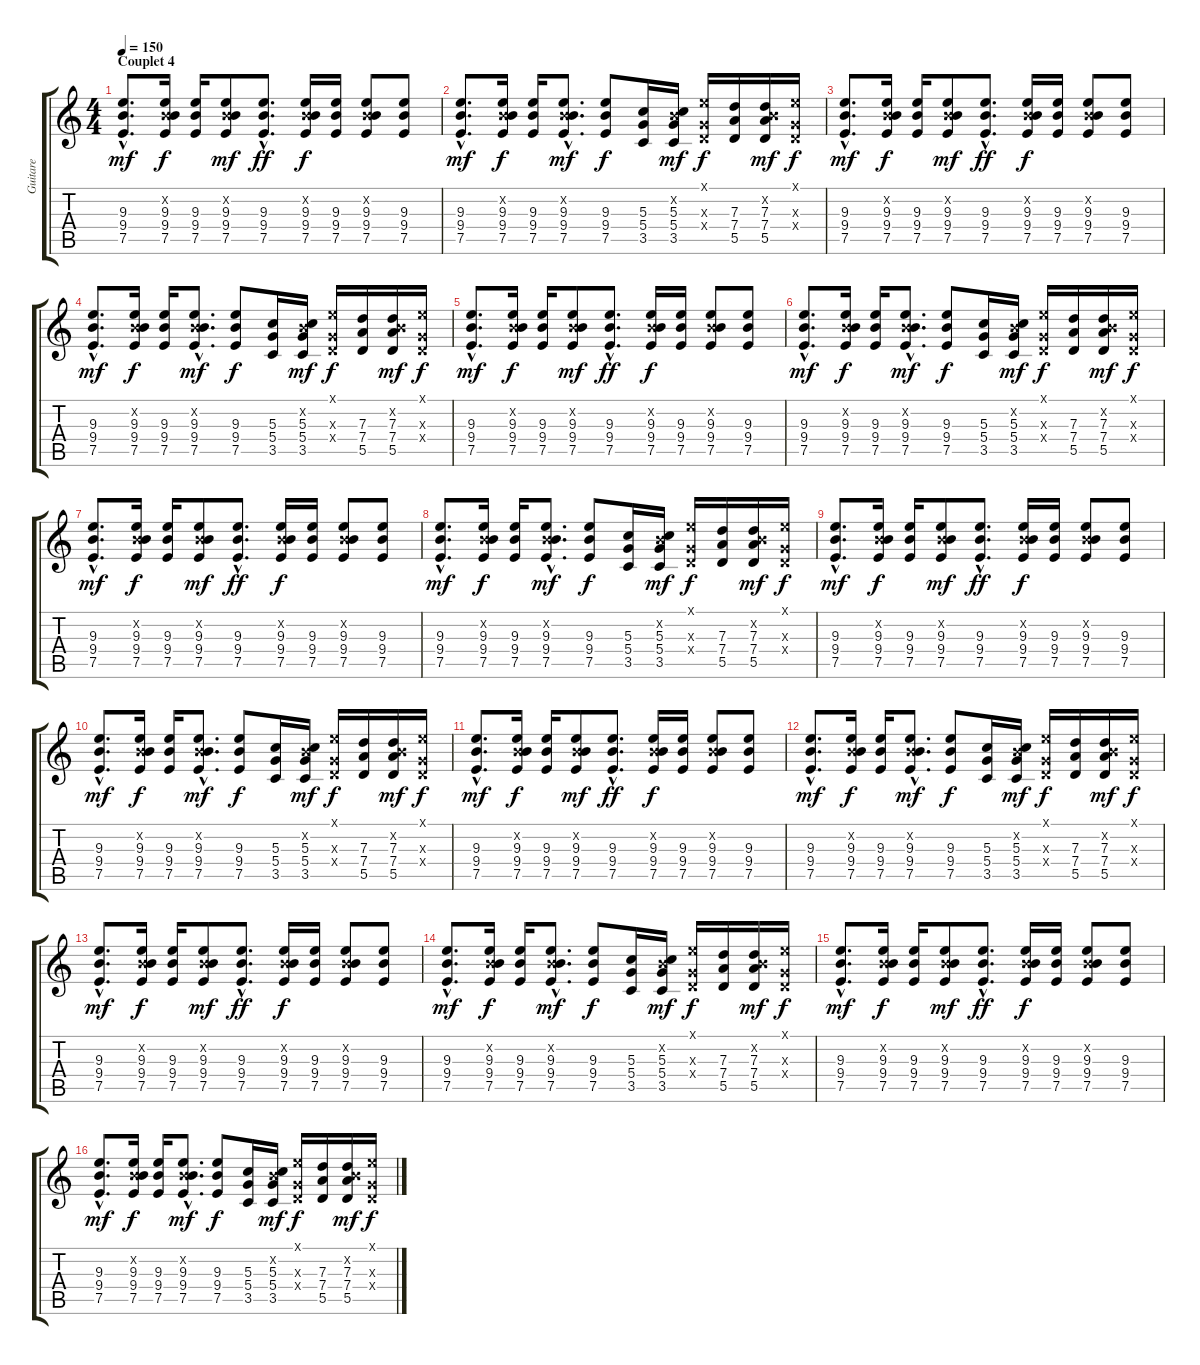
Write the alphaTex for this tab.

\track ("Guitare" "Guitare") {instrument acousticguitarsteel}
\staff {score tabs}
\tuning (E4 B3 G3 D3 A2 E2) {hide}
\ts (4 4)
\section ("" "Couplet 4")
\tempo 150
\clef g2
\ks c
(9.3{hac} 9.4{hac} 7.5{hac}).8{d dy mf} (0.2{x} 9.3 9.4 7.5).16{dy f} (9.3 9.4 7.5).16 (0.2{x} 9.3 9.4 7.5).8{dy mf} (9.3{hac} 9.4{hac} 7.5{hac}).8{d dy ff} (0.2{x} 9.3 9.4 7.5).16{dy f} (9.3 9.4 7.5).16 (0.2{x} 9.3 9.4 7.5).8 (9.3 9.4 7.5).8 |
(9.3{hac} 9.4{hac} 7.5{hac}).8{d dy mf} (0.2{x} 9.3 9.4 7.5).16{dy f} (9.3 9.4 7.5).16 (0.2{hac x} 9.3{hac} 9.4{hac} 7.5{hac}).8{d dy mf} (9.3 9.4 7.5).8{dy f} (5.3 5.4 3.5).16 (0.2{x} 5.3 5.4 3.5).16{dy mf} (0.1{x} 0.3{x} 0.4{x}).16{dy f} (7.3 7.4 5.5).16 (0.2{x} 7.3 7.4 5.5).16{dy mf} (0.1{x} 0.3{x} 0.4{x}).16{dy f} |
(9.3{hac} 9.4{hac} 7.5{hac}).8{d dy mf} (0.2{x} 9.3 9.4 7.5).16{dy f} (9.3 9.4 7.5).16 (0.2{x} 9.3 9.4 7.5).8{dy mf} (9.3{hac} 9.4{hac} 7.5{hac}).8{d dy ff} (0.2{x} 9.3 9.4 7.5).16{dy f} (9.3 9.4 7.5).16 (0.2{x} 9.3 9.4 7.5).8 (9.3 9.4 7.5).8 |
(9.3{hac} 9.4{hac} 7.5{hac}).8{d dy mf} (0.2{x} 9.3 9.4 7.5).16{dy f} (9.3 9.4 7.5).16 (0.2{hac x} 9.3{hac} 9.4{hac} 7.5{hac}).8{d dy mf} (9.3 9.4 7.5).8{dy f} (5.3 5.4 3.5).16 (0.2{x} 5.3 5.4 3.5).16{dy mf} (0.1{x} 0.3{x} 0.4{x}).16{dy f} (7.3 7.4 5.5).16 (0.2{x} 7.3 7.4 5.5).16{dy mf} (0.1{x} 0.3{x} 0.4{x}).16{dy f} |
(9.3{hac} 9.4{hac} 7.5{hac}).8{d dy mf} (0.2{x} 9.3 9.4 7.5).16{dy f} (9.3 9.4 7.5).16 (0.2{x} 9.3 9.4 7.5).8{dy mf} (9.3{hac} 9.4{hac} 7.5{hac}).8{d dy ff} (0.2{x} 9.3 9.4 7.5).16{dy f} (9.3 9.4 7.5).16 (0.2{x} 9.3 9.4 7.5).8 (9.3 9.4 7.5).8 |
(9.3{hac} 9.4{hac} 7.5{hac}).8{d dy mf} (0.2{x} 9.3 9.4 7.5).16{dy f} (9.3 9.4 7.5).16 (0.2{hac x} 9.3{hac} 9.4{hac} 7.5{hac}).8{d dy mf} (9.3 9.4 7.5).8{dy f} (5.3 5.4 3.5).16 (0.2{x} 5.3 5.4 3.5).16{dy mf} (0.1{x} 0.3{x} 0.4{x}).16{dy f} (7.3 7.4 5.5).16 (0.2{x} 7.3 7.4 5.5).16{dy mf} (0.1{x} 0.3{x} 0.4{x}).16{dy f} |
(9.3{hac} 9.4{hac} 7.5{hac}).8{d dy mf} (0.2{x} 9.3 9.4 7.5).16{dy f} (9.3 9.4 7.5).16 (0.2{x} 9.3 9.4 7.5).8{dy mf} (9.3{hac} 9.4{hac} 7.5{hac}).8{d dy ff} (0.2{x} 9.3 9.4 7.5).16{dy f} (9.3 9.4 7.5).16 (0.2{x} 9.3 9.4 7.5).8 (9.3 9.4 7.5).8 |
(9.3{hac} 9.4{hac} 7.5{hac}).8{d dy mf} (0.2{x} 9.3 9.4 7.5).16{dy f} (9.3 9.4 7.5).16 (0.2{hac x} 9.3{hac} 9.4{hac} 7.5{hac}).8{d dy mf} (9.3 9.4 7.5).8{dy f} (5.3 5.4 3.5).16 (0.2{x} 5.3 5.4 3.5).16{dy mf} (0.1{x} 0.3{x} 0.4{x}).16{dy f} (7.3 7.4 5.5).16 (0.2{x} 7.3 7.4 5.5).16{dy mf} (0.1{x} 0.3{x} 0.4{x}).16{dy f} |
(9.3{hac} 9.4{hac} 7.5{hac}).8{d dy mf} (0.2{x} 9.3 9.4 7.5).16{dy f} (9.3 9.4 7.5).16 (0.2{x} 9.3 9.4 7.5).8{dy mf} (9.3{hac} 9.4{hac} 7.5{hac}).8{d dy ff} (0.2{x} 9.3 9.4 7.5).16{dy f} (9.3 9.4 7.5).16 (0.2{x} 9.3 9.4 7.5).8 (9.3 9.4 7.5).8 |
(9.3{hac} 9.4{hac} 7.5{hac}).8{d dy mf} (0.2{x} 9.3 9.4 7.5).16{dy f} (9.3 9.4 7.5).16 (0.2{hac x} 9.3{hac} 9.4{hac} 7.5{hac}).8{d dy mf} (9.3 9.4 7.5).8{dy f} (5.3 5.4 3.5).16 (0.2{x} 5.3 5.4 3.5).16{dy mf} (0.1{x} 0.3{x} 0.4{x}).16{dy f} (7.3 7.4 5.5).16 (0.2{x} 7.3 7.4 5.5).16{dy mf} (0.1{x} 0.3{x} 0.4{x}).16{dy f} |
(9.3{hac} 9.4{hac} 7.5{hac}).8{d dy mf} (0.2{x} 9.3 9.4 7.5).16{dy f} (9.3 9.4 7.5).16 (0.2{x} 9.3 9.4 7.5).8{dy mf} (9.3{hac} 9.4{hac} 7.5{hac}).8{d dy ff} (0.2{x} 9.3 9.4 7.5).16{dy f} (9.3 9.4 7.5).16 (0.2{x} 9.3 9.4 7.5).8 (9.3 9.4 7.5).8 |
(9.3{hac} 9.4{hac} 7.5{hac}).8{d dy mf} (0.2{x} 9.3 9.4 7.5).16{dy f} (9.3 9.4 7.5).16 (0.2{hac x} 9.3{hac} 9.4{hac} 7.5{hac}).8{d dy mf} (9.3 9.4 7.5).8{dy f} (5.3 5.4 3.5).16 (0.2{x} 5.3 5.4 3.5).16{dy mf} (0.1{x} 0.3{x} 0.4{x}).16{dy f} (7.3 7.4 5.5).16 (0.2{x} 7.3 7.4 5.5).16{dy mf} (0.1{x} 0.3{x} 0.4{x}).16{dy f} |
(9.3{hac} 9.4{hac} 7.5{hac}).8{d dy mf} (0.2{x} 9.3 9.4 7.5).16{dy f} (9.3 9.4 7.5).16 (0.2{x} 9.3 9.4 7.5).8{dy mf} (9.3{hac} 9.4{hac} 7.5{hac}).8{d dy ff} (0.2{x} 9.3 9.4 7.5).16{dy f} (9.3 9.4 7.5).16 (0.2{x} 9.3 9.4 7.5).8 (9.3 9.4 7.5).8 |
(9.3{hac} 9.4{hac} 7.5{hac}).8{d dy mf} (0.2{x} 9.3 9.4 7.5).16{dy f} (9.3 9.4 7.5).16 (0.2{hac x} 9.3{hac} 9.4{hac} 7.5{hac}).8{d dy mf} (9.3 9.4 7.5).8{dy f} (5.3 5.4 3.5).16 (0.2{x} 5.3 5.4 3.5).16{dy mf} (0.1{x} 0.3{x} 0.4{x}).16{dy f} (7.3 7.4 5.5).16 (0.2{x} 7.3 7.4 5.5).16{dy mf} (0.1{x} 0.3{x} 0.4{x}).16{dy f} |
(9.3{hac} 9.4{hac} 7.5{hac}).8{d dy mf} (0.2{x} 9.3 9.4 7.5).16{dy f} (9.3 9.4 7.5).16 (0.2{x} 9.3 9.4 7.5).8{dy mf} (9.3{hac} 9.4{hac} 7.5{hac}).8{d dy ff} (0.2{x} 9.3 9.4 7.5).16{dy f} (9.3 9.4 7.5).16 (0.2{x} 9.3 9.4 7.5).8 (9.3 9.4 7.5).8 |
(9.3{hac} 9.4{hac} 7.5{hac}).8{d dy mf} (0.2{x} 9.3 9.4 7.5).16{dy f} (9.3 9.4 7.5).16 (0.2{hac x} 9.3{hac} 9.4{hac} 7.5{hac}).8{d dy mf} (9.3 9.4 7.5).8{dy f} (5.3 5.4 3.5).16 (0.2{x} 5.3 5.4 3.5).16{dy mf} (0.1{x} 0.3{x} 0.4{x}).16{dy f} (7.3 7.4 5.5).16 (0.2{x} 7.3 7.4 5.5).16{dy mf} (0.1{x} 0.3{x} 0.4{x}).16{dy f}
